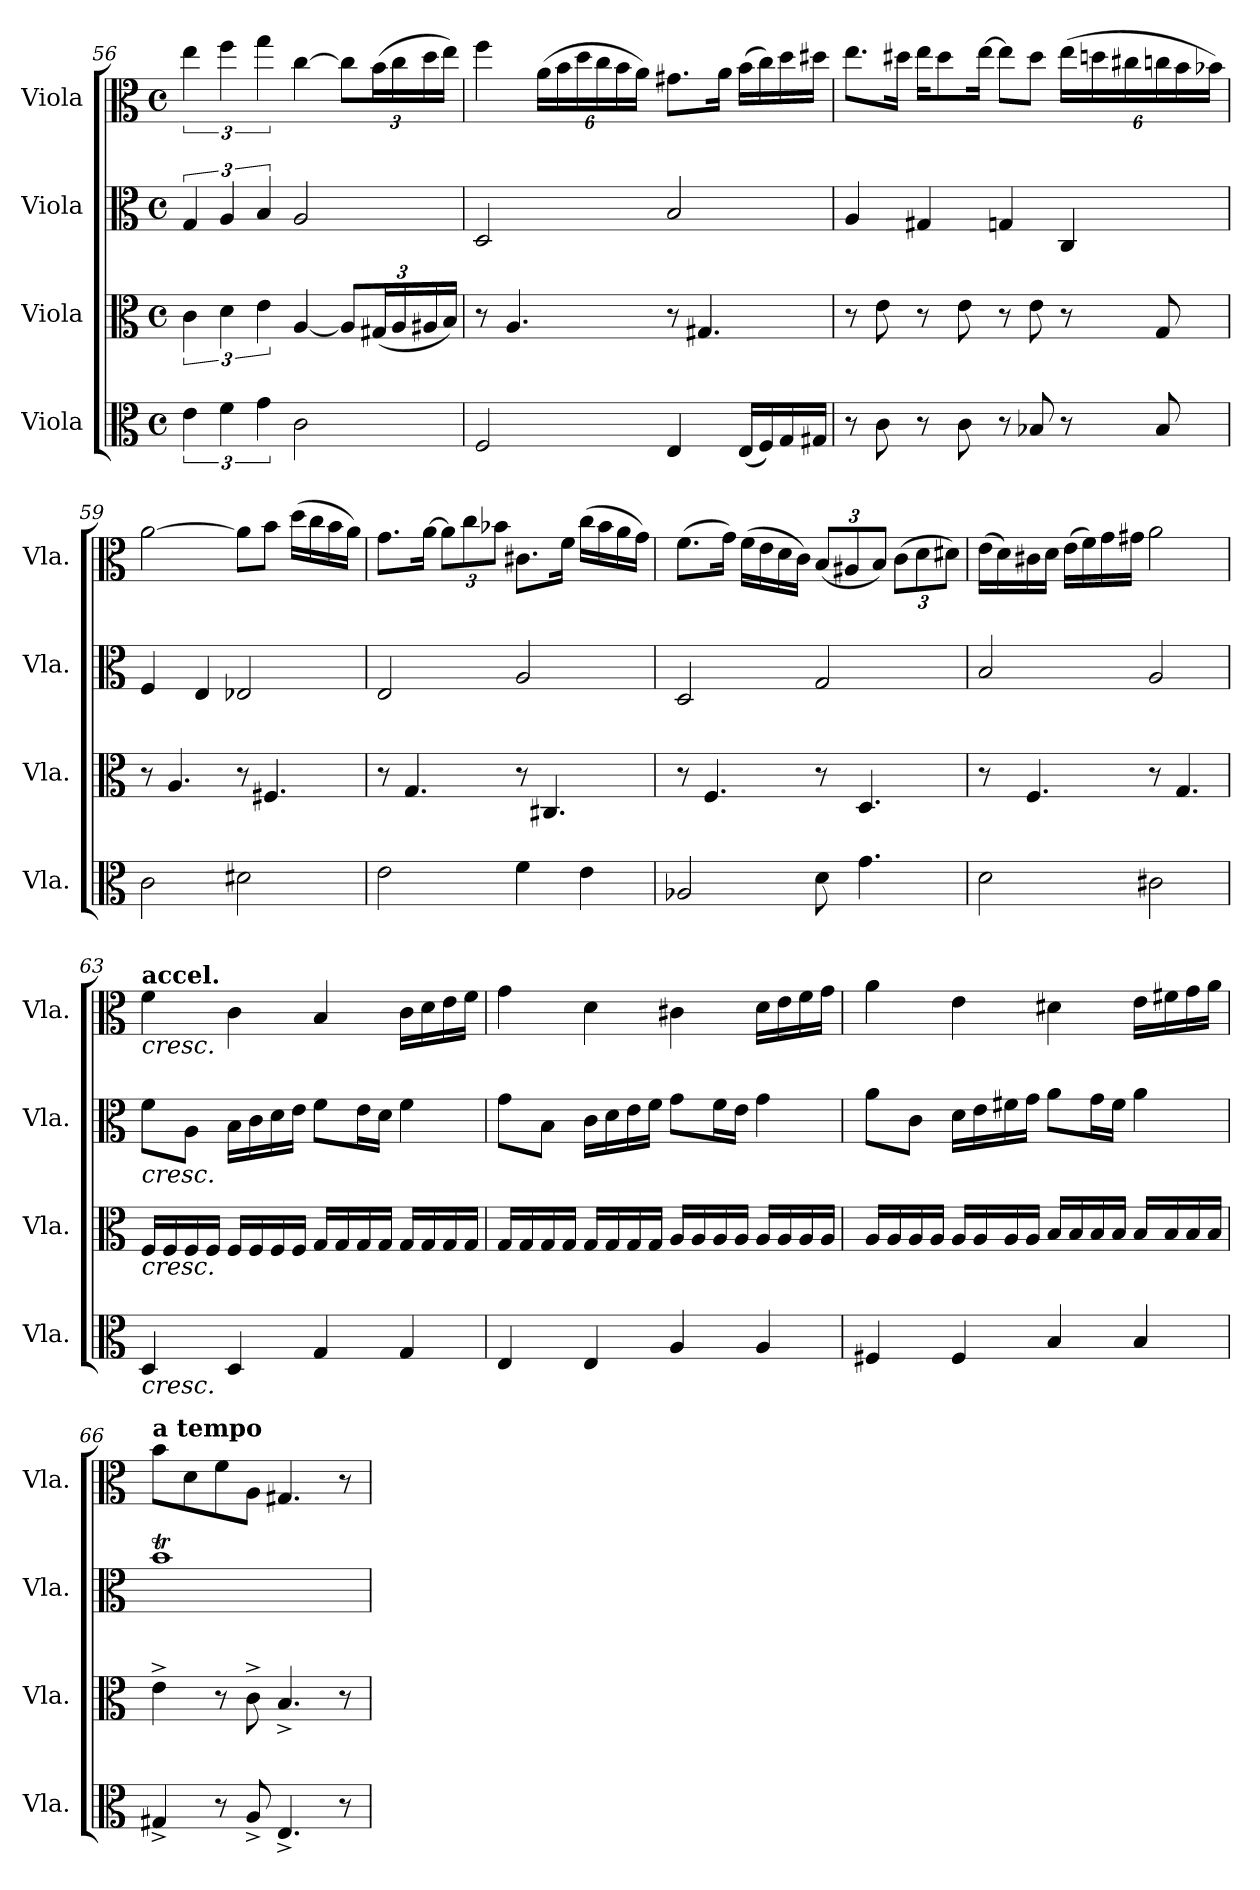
**kern	**kern	**kern	**kern
*part4	*part3	*part2	*part1
*staff4	*staff3	*staff2	*staff1
*I"Viola	*I"Viola	*I"Viola	*I"Viola
*I'Vla.	*I'Vla.	*I'Vla.	*I'Vla.
!!LO:PB:g=z
*clefC3	*clefC3	*clefC3	*clefC3
*k[]	*k[]	*k[]	*k[]
*M4/4	*M4/4	*M4/4	*M4/4
*met(c)	*met(c)	*met(c)	*met(c)
=56	=56	=56	=56
6e\	6c\	6G/	6ee\
6f\	6d\	6A/	6ff\
6g\	6e\	6B/	6gg\
2c\	[4A/	2A/	[4cc\
*	*Xbrackettup	*	*Xbrackettup
.	12A/L]	.	12cc\L]
.	(24G#X/L	.	(24b\L
.	24A/	.	24cc\
.	24A#X/	.	24dd\
.	24B/JJ)	.	24ee\JJ)
=57	=57	=57	=57
2F/	8r	2D/	4ff\
.	4.A/	.	.
.	.	.	(24a\LL
.	.	.	24b\
.	.	.	24dd\
.	.	.	24cc\
.	.	.	24b\
.	.	.	24a\JJ)
4E/	8r	2B/	8.g#X\L
.	4.G#X/	.	.
.	.	.	16a\Jk
(16E/LL	.	.	(16b\LL
16F/)	.	.	16cc\)
16G/	.	.	16dd\
16G#X/JJ	.	.	16dd#X\JJ
=58	=58	=58	=58
8r	8r	4A/	8.ee\L
8c\	8e\	.	.
.	.	.	16dd#X\Jk
8r	8r	4G#X/	16ee\KL
.	.	.	8dd#\
8c\	8e\	.	.
.	.	.	[16ee\Jk
8r	8r	4Gn/	8ee\L]
8B-X/	8e\	.	8dd#\J
8r	8r	4C/	(24ee\LL
.	.	.	24ddn\
.	.	.	24cc#X\
8B-/	8G/	.	24ccn\
.	.	.	24b\
.	.	.	24b-X\JJ)
!!LO:LB:g=z
=59	=59	=59	=59
2c\	8r	4F/	[2a\
.	4.A/	.	.
.	.	4E/	.
2d#X\	8r	2E-X/	8a\L]
.	4.F#X/	.	8b\J
.	.	.	(16dd\LL
.	.	.	16cc\
.	.	.	16b\
.	.	.	16a\JJ)
=60	=60	=60	=60
2e\	8r	2E/	8.g\L
.	4.G/	.	.
.	.	.	[16a\Jk
.	.	.	12a\L]
.	.	.	12cc\
.	.	.	12b-X\J
4f\	8r	2A/	8.c#X\L
.	4.C#X/	.	.
.	.	.	16f\Jk
4e\	.	.	(16cc\LL
.	.	.	16b-\
.	.	.	16a\
.	.	.	16g\JJ)
=61	=61	=61	=61
2A-X/	8r	2D/	(8.f\L
.	4.F/	.	.
.	.	.	16g\Jk)
.	.	.	(16f\LL
.	.	.	16e\
.	.	.	16d\
.	.	.	16c\JJ)
8d\	8r	2G/	(12B/L
.	.	.	12A#X/
4.g\	4.D/	.	.
.	.	.	12B/J)
.	.	.	(12c\L
.	.	.	12d\
.	.	.	12d#X\J)
!!LO:LB:g=z
=62	=62	=62	=62
2d\	8r	2B/	(16e\LL
.	.	.	16d\)
.	4.F/	.	16c#X\
.	.	.	16d\JJ
.	.	.	(16e\LL
.	.	.	16f\)
.	.	.	16g\
.	.	.	16g#X\JJ
2c#X\	8r	2A/	2a\
.	4.G/	.	.
=63	=63	=63	=63
!	!	!	!LO:TX:a:B:t=accel.
!	!	!	!LO:TX:b:i:t=cresc.
!	!	!LO:TX:b:i:t=cresc.	!
!	!LO:TX:b:i:t=cresc.	!	!
!LO:TX:b:i:t=cresc.	!	!	!
4D/	16F/LL	8f\L	4f\
.	16F/	.	.
.	16F/	8A\J	.
.	16F/JJ	.	.
4D/	16F/LL	16B\LL	4c\
.	16F/	16c\	.
.	16F/	16d\	.
.	16F/JJ	16e\JJ	.
4G/	16G/LL	8f\L	4B/
.	16G/	.	.
.	16G/	16e\L	.
.	16G/JJ	16d\JJ	.
4G/	16G/LL	4f\	16c\LL
.	16G/	.	16d\
.	16G/	.	16e\
.	16G/JJ	.	16f\JJ
=64	=64	=64	=64
*	*	*	*MM100
4E/	16G/LL	8g\L	4g\
.	16G/	.	.
.	16G/	8B\J	.
.	16G/JJ	.	.
4E/	16G/LL	16c\LL	4d\
.	16G/	16d\	.
.	16G/	16e\	.
.	16G/JJ	16f\JJ	.
4A/	16A/LL	8g\L	4c#X\
.	16A/	.	.
.	16A/	16f\L	.
.	16A/JJ	16e\JJ	.
4A/	16A/LL	4g\	16d\LL
.	16A/	.	16e\
.	16A/	.	16f\
.	16A/JJ	.	16g\JJ
!!LO:PB:g=z
=65	=65	=65	=65
*	*	*	*MM120
4F#X/	16A/LL	8a\L	4a\
.	16A/	.	.
.	16A/	8c\J	.
.	16A/JJ	.	.
4F#/	16A/LL	16d\LL	4e\
.	16A/	16e\	.
.	16A/	16f#X\	.
.	16A/JJ	16g\JJ	.
4B/	16B/LL	8a\L	4d#X\
.	16B/	.	.
.	16B/	16g\L	.
.	16B/JJ	16f#\JJ	.
4B/	16B/LL	4a\	16e\LL
.	16B/	.	16f#X\
.	16B/	.	16g\
.	16B/JJ	.	16a\JJ
=66	=66	=66	=66
!	!	!	!LO:TX:a:B:t=a tempo
4G#X^/	4e^\	1bt	8b\L
.	.	.	8d\
8r	8r	.	8f\
8A^/	8c^\	.	8A\J
4.E^/	4.B^/	.	4.G#X/
8r	8r	.	8r
=	=	=	=
*-	*-	*-	*-
